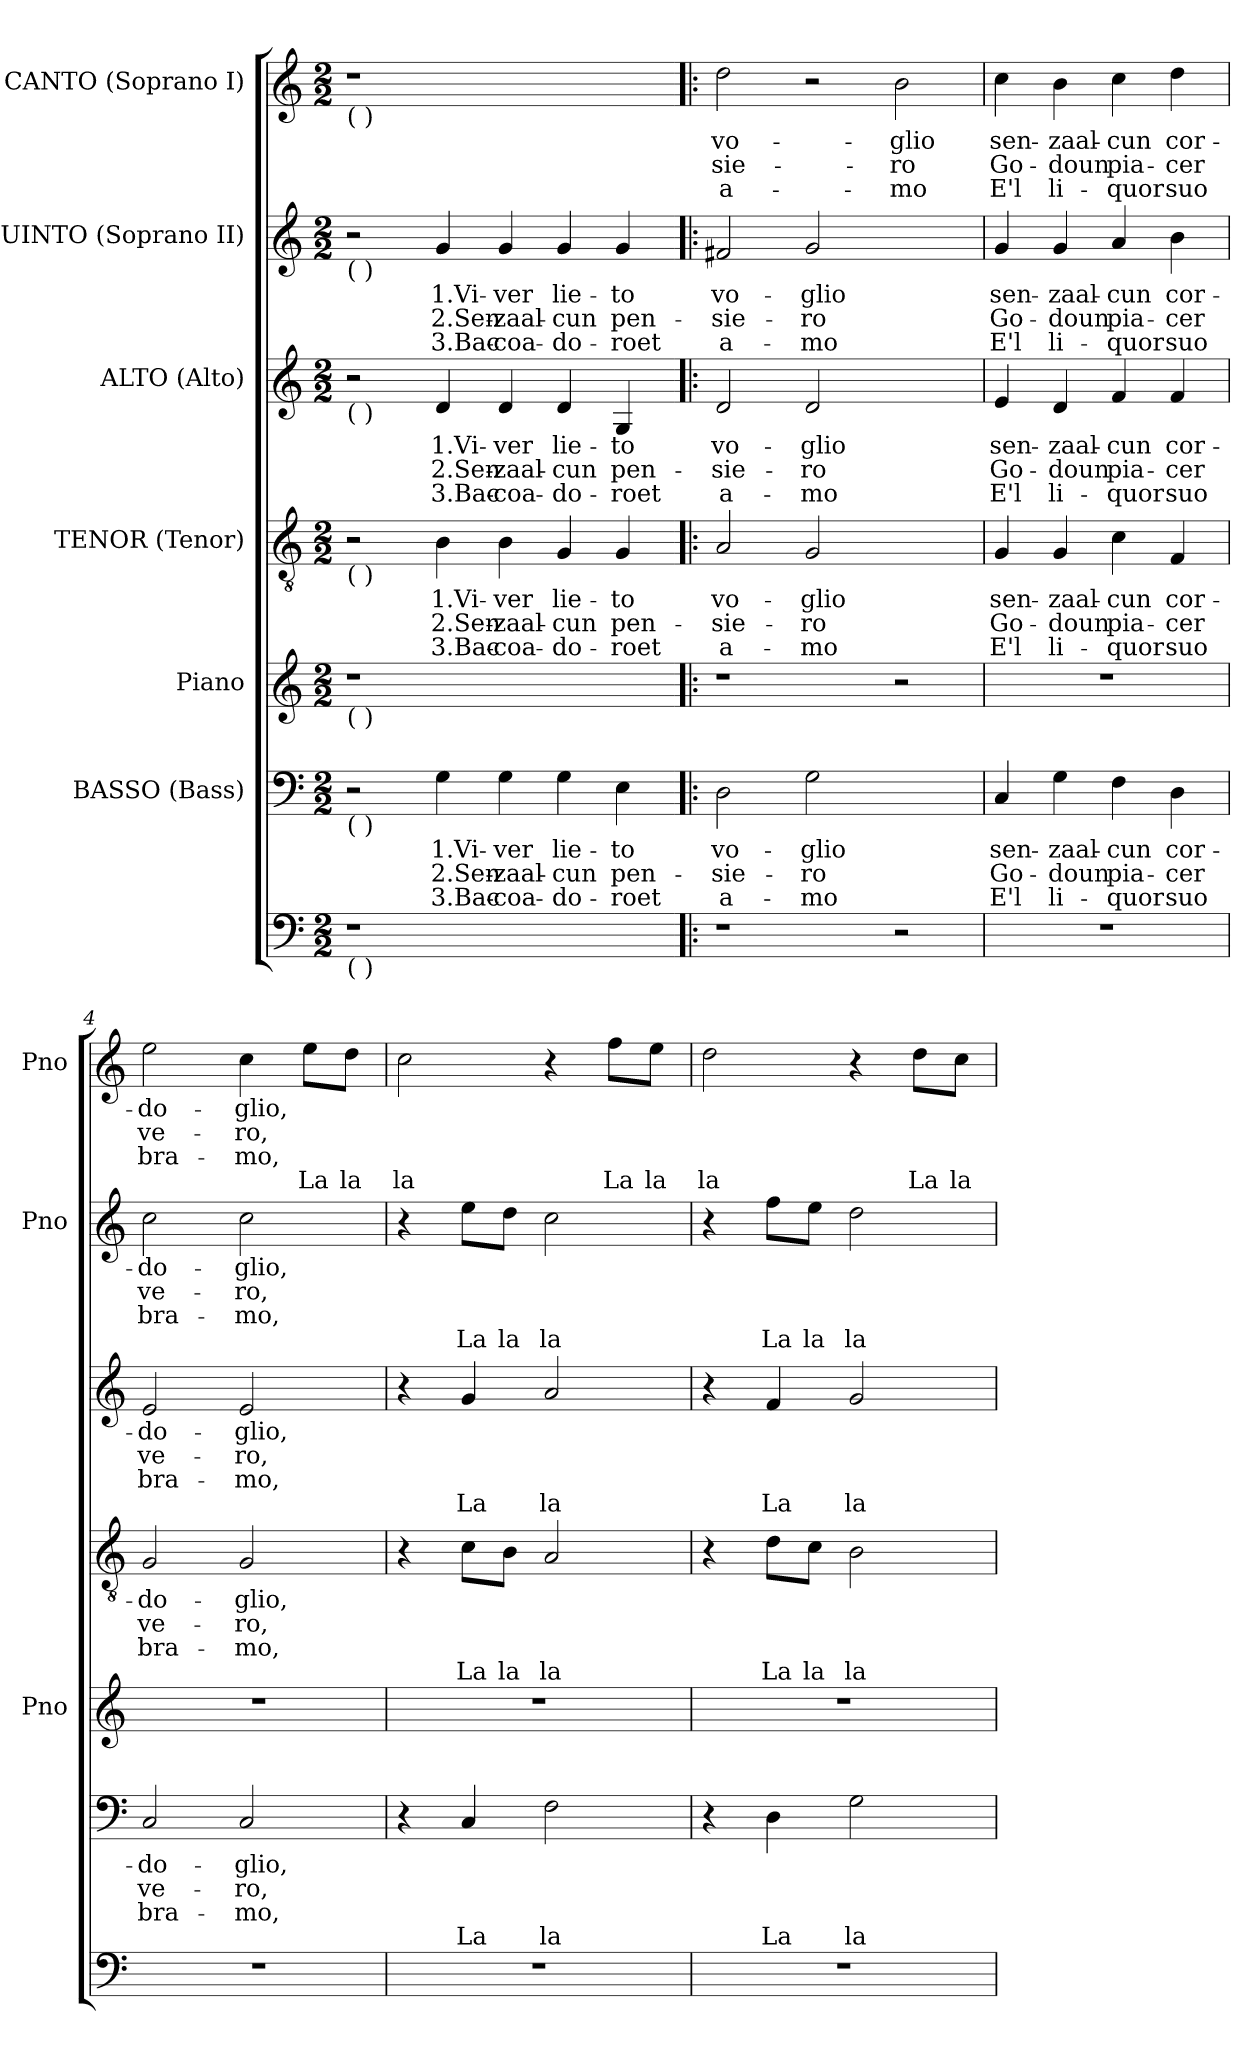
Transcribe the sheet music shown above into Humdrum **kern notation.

**kern	**kern	**text	**text	**text	**text	**kern	**kern	**text	**text	**text	**text	**kern	**text	**text	**text	**text	**kern	**text	**text	**text	**text	**kern	**text	**text	**text	**text
*part7	*part6	*part6	*part6	*part6	*part6	*part5	*part4	*part4	*part4	*part4	*part4	*part3	*part3	*part3	*part3	*part3	*part2	*part2	*part2	*part2	*part2	*part1	*part1	*part1	*part1	*part1
*staff7	*staff6	*staff6	*staff6	*staff6	*staff6	*staff5	*staff4	*staff4	*staff4	*staff4	*staff4	*staff3	*staff3	*staff3	*staff3	*staff3	*staff2	*staff2	*staff2	*staff2	*staff2	*staff1	*staff1	*staff1	*staff1	*staff1
*	*I"BASSO (Bass)	*	*	*	*	*I"Piano	*I"TENOR (Tenor)	*	*	*	*	*I"ALTO (Alto)	*	*	*	*	*I"QUINTO (Soprano II)	*	*	*	*	*I"CANTO (Soprano I)	*	*	*	*
*	*	*	*	*	*	*I'Pno	*	*	*	*	*	*	*	*	*	*	*I'Pno	*	*	*	*	*I'Pno	*	*	*	*
*clefF4	*clefF4	*	*	*	*	*clefG2	*clefGv2	*	*	*	*	*clefG2	*	*	*	*	*clefG2	*	*	*	*	*clefG2	*	*	*	*
*k[]	*k[]	*	*	*	*	*k[]	*k[]	*	*	*	*	*k[]	*	*	*	*	*k[]	*	*	*	*	*k[]	*	*	*	*
*C:	*C:	*	*	*	*	*C:	*C:	*	*	*	*	*C:	*	*	*	*	*C:	*	*	*	*	*C:	*	*	*	*
*M2/2	*M2/2	*	*	*	*	*M2/2	*M2/2	*	*	*	*	*M2/2	*	*	*	*	*M2/2	*	*	*	*	*M2/2	*	*	*	*
=1	=1	=1	=1	=1	=1	=1	=1	=1	=1	=1	=1	=1	=1	=1	=1	=1	=1	=1	=1	=1	=1	=1	=1	=1	=1	=1
!	!	!	!	!	!	!	!	!	!	!	!	!	!	!	!	!	!	!	!	!	!	!LO:TX:b:t=(   )	!	!	!	!
!	!	!	!	!	!	!	!	!	!	!	!	!	!	!	!	!	!LO:TX:b:t=(   )	!	!	!	!	!	!	!	!	!
!	!	!	!	!	!	!	!	!	!	!	!	!LO:TX:b:t=(   )	!	!	!	!	!	!	!	!	!	!	!	!	!	!
!	!	!	!	!	!	!	!LO:TX:b:t=(   )	!	!	!	!	!	!	!	!	!	!	!	!	!	!	!	!	!	!	!
!	!	!	!	!	!	!LO:TX:b:t=(   )	!	!	!	!	!	!	!	!	!	!	!	!	!	!	!	!	!	!	!	!
!	!LO:TX:b:t=(   )	!	!	!	!	!	!	!	!	!	!	!	!	!	!	!	!	!	!	!	!	!	!	!	!	!
!LO:TX:b:t=(   )	!	!	!	!	!	!	!	!	!	!	!	!	!	!	!	!	!	!	!	!	!	!	!	!	!	!
1r	2r	.	.	.	.	1r	2r	.	.	.	.	2r	.	.	.	.	2r	.	.	.	.	1r	.	.	.	.
.	4G\	1.Vi-	2.Sen-	3.Bac-	.	.	4B\	1.Vi-	2.Sen-	3.Bac-	.	4d/	1.Vi-	2.Sen-	3.Bac-	.	4g/	1.Vi-	2.Sen-	3.Bac-	.	.	.	.	.	.
.	4G\	-ver	-zaal-	-coa-	.	.	4B\	-ver	-zaal-	-coa-	.	4d/	-ver	-zaal-	-coa-	.	4g/	-ver	-zaal-	-coa-	.	.	.	.	.	.
2ryy	4G\	lie-	-cun	-do-	.	2ryy	4G/	lie-	-cun	-do-	.	4d/	lie-	-cun	-do-	.	4g/	lie-	-cun	-do-	.	2ryy	.	.	.	.
.	4E\	-to	pen-	-roet	.	.	4G/	-to	pen-	-roet	.	4G/	-to	pen-	-roet	.	4g/	-to	pen-	-roet	.	.	.	.	.	.
=2!|:	=2!|:	=2!|:	=2!|:	=2!|:	=2!|:	=2!|:	=2!|:	=2!|:	=2!|:	=2!|:	=2!|:	=2!|:	=2!|:	=2!|:	=2!|:	=2!|:	=2!|:	=2!|:	=2!|:	=2!|:	=2!|:	=2!|:	=2!|:	=2!|:	=2!|:	=2!|:
1r	2D\	vo-	-sie-	a-	.	1r	2A/	vo-	-sie-	a-	.	2d/	vo-	-sie-	a-	.	2f#X/	vo-	-sie-	a-	.	2dd\	vo-	sie-	a-	.
.	2G\	-glio	-ro	-mo	.	.	2G/	-glio	-ro	-mo	.	2d/	-glio	-ro	-mo	.	2g/	-glio	-ro	-mo	.	2r	.	.	.	.
2r	2ryy	.	.	.	.	2r	2ryy	.	.	.	.	2ryy	.	.	.	.	2ryy	.	.	.	.	2b\	-glio	-ro	-mo	.
=3	=3	=3	=3	=3	=3	=3	=3	=3	=3	=3	=3	=3	=3	=3	=3	=3	=3	=3	=3	=3	=3	=3	=3	=3	=3	=3
1r	4C/	sen-	Go-	E'l	.	1r	4G/	sen-	Go-	E'l	.	4e/	sen-	Go-	E'l	.	4g/	sen-	Go-	E'l	.	4cc\	sen-	Go-	E'l	.
.	4G\	-zaal-	-doun	li-	.	.	4G/	-zaal-	-doun	li-	.	4d/	-zaal-	-doun	li-	.	4g/	-zaal-	-doun	li-	.	4b\	-zaal-	-doun	li-	.
.	4F\	-cun	pia-	-quor	.	.	4c\	-cun	pia-	-quor	.	4f/	-cun	pia-	-quor	.	4a/	-cun	pia-	-quor	.	4cc\	-cun	pia-	-quor	.
.	4D\	cor-	-cer	suo	.	.	4F/	cor-	-cer	suo	.	4f/	cor-	-cer	suo	.	4b\	cor-	-cer	suo	.	4dd\	cor-	-cer	suo	.
=4	=4	=4	=4	=4	=4	=4	=4	=4	=4	=4	=4	=4	=4	=4	=4	=4	=4	=4	=4	=4	=4	=4	=4	=4	=4	=4
1r	2C/	-do-	ve-	bra-	.	1r	2G/	-do-	ve-	bra-	.	2e/	-do-	ve-	bra-	.	2cc\	-do-	ve-	bra-	.	2ee\	-do-	ve-	bra-	.
.	2C/	-glio,	-ro,	-mo,	.	.	2G/	-glio,	-ro,	-mo,	.	2e/	-glio,	-ro,	-mo,	.	2cc\	-glio,	-ro,	-mo,	.	4cc\	-glio,	-ro,	-mo,	.
.	.	.	.	.	.	.	.	.	.	.	.	.	.	.	.	.	.	.	.	.	.	8ee\L	.	.	.	La
.	.	.	.	.	.	.	.	.	.	.	.	.	.	.	.	.	.	.	.	.	.	8dd\J	.	.	.	la
!!LO:LB:g=z
=5	=5	=5	=5	=5	=5	=5	=5	=5	=5	=5	=5	=5	=5	=5	=5	=5	=5	=5	=5	=5	=5	=5	=5	=5	=5	=5
1r	4r	.	.	.	.	1r	4r	.	.	.	.	4r	.	.	.	.	4r	.	.	.	.	2cc\	.	.	.	la
.	4C/	.	.	.	La	.	8c\L	.	.	.	La	4g/	.	.	.	La	8ee\L	.	.	.	La	.	.	.	.	.
.	.	.	.	.	.	.	8B\J	.	.	.	la	.	.	.	.	.	8dd\J	.	.	.	la	.	.	.	.	.
.	2F\	.	.	.	la	.	2A/	.	.	.	la	2a/	.	.	.	la	2cc\	.	.	.	la	4r	.	.	.	.
.	.	.	.	.	.	.	.	.	.	.	.	.	.	.	.	.	.	.	.	.	.	8ff\L	.	.	.	La
.	.	.	.	.	.	.	.	.	.	.	.	.	.	.	.	.	.	.	.	.	.	8ee\J	.	.	.	la
=6	=6	=6	=6	=6	=6	=6	=6	=6	=6	=6	=6	=6	=6	=6	=6	=6	=6	=6	=6	=6	=6	=6	=6	=6	=6	=6
1r	4r	.	.	.	.	1r	4r	.	.	.	.	4r	.	.	.	.	4r	.	.	.	.	2dd\	.	.	.	la
.	4D\	.	.	.	La	.	8d\L	.	.	.	La	4f/	.	.	.	La	8ff\L	.	.	.	La	.	.	.	.	.
.	.	.	.	.	.	.	8c\J	.	.	.	la	.	.	.	.	.	8ee\J	.	.	.	la	.	.	.	.	.
.	2G\	.	.	.	la	.	2B\	.	.	.	la	2g/	.	.	.	la	2dd\	.	.	.	la	4r	.	.	.	.
.	.	.	.	.	.	.	.	.	.	.	.	.	.	.	.	.	.	.	.	.	.	8dd\L	.	.	.	La
.	.	.	.	.	.	.	.	.	.	.	.	.	.	.	.	.	.	.	.	.	.	8cc\J	.	.	.	la
=	=	=	=	=	=	=	=	=	=	=	=	=	=	=	=	=	=	=	=	=	=	=	=	=	=	=
*-	*-	*-	*-	*-	*-	*-	*-	*-	*-	*-	*-	*-	*-	*-	*-	*-	*-	*-	*-	*-	*-	*-	*-	*-	*-	*-
